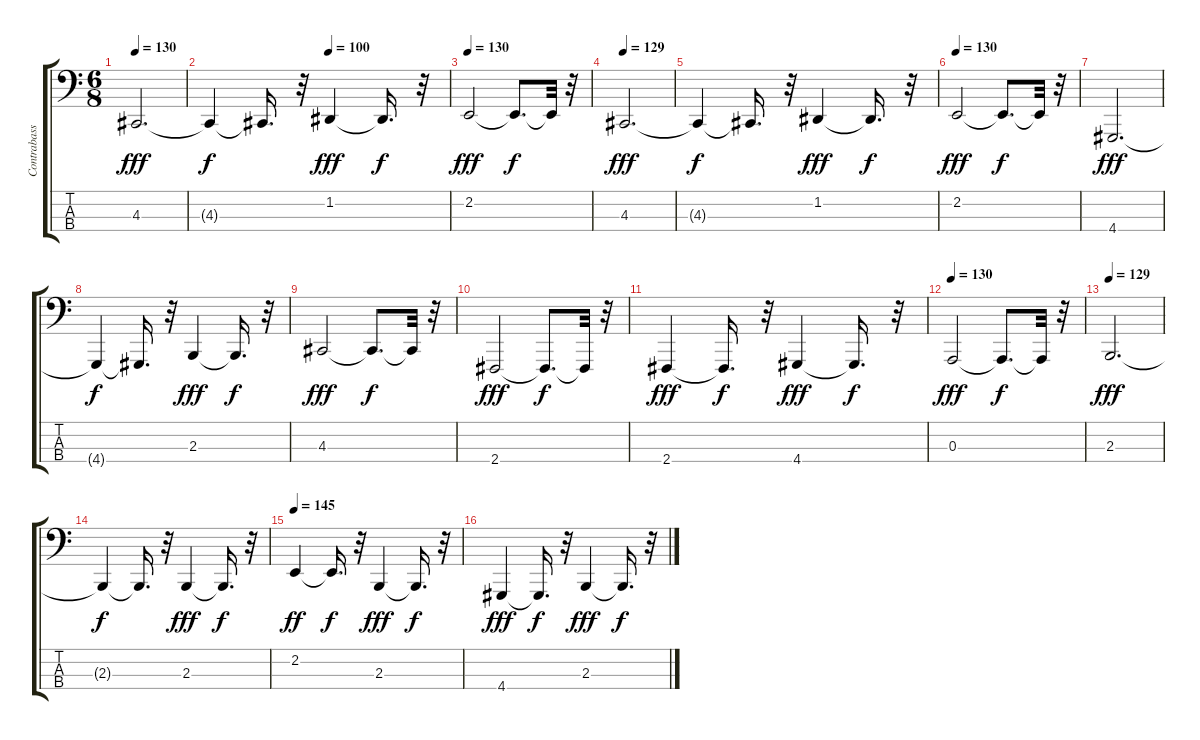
\track ("Contrabasses" "Contrabass") {instrument pizzicatostrings}
\staff {score tabs}
\tuning (G2 D2 A1 E1) {hide}
\ts (6 8)
\tempo 130
\clef f4
\ks c
4.3.2{d dy fff} |
\tempo (100 0.5)
4.3{t}.4{dy f} 4.3{t}.16{d} r.32 1.2.4{dy fff} 1.2{t}.16{d dy f} r.32 |
\tempo 130
2.2.2{dy fff} 2.2{t}.8{d dy f} 2.2{t}.32 r.32 |
\tempo 129
4.3.2{d dy fff} |
4.3{t}.4{dy f} 4.3{t}.16{d} r.32 1.2.4{dy fff} 1.2{t}.16{d dy f} r.32 |
\tempo 130
2.2.2{dy fff} 2.2{t}.8{d dy f} 2.2{t}.32 r.32 |
4.4.2{d dy fff} |
4.4{t}.4{dy f} 4.4{t}.16{d} r.32 2.3.4{dy fff} 2.3{t}.16{d dy f} r.32 |
4.3.2{dy fff} 4.3{t}.8{d dy f} 4.3{t}.32 r.32 |
2.4.2{dy fff} 2.4{t}.8{d dy f} 2.4{t}.32 r.32 |
2.4.4{dy fff} 2.4{t}.16{d dy f} r.32 4.4.4{dy fff} 4.4{t}.16{d dy f} r.32 |
\tempo 130
0.3.2{dy fff} 0.3{t}.8{d dy f} 0.3{t}.32 r.32 |
\tempo 129
2.3.2{d dy fff} |
2.3{t}.4{dy f} 2.3{t}.16{d} r.32 2.3.4{dy fff} 2.3{t}.16{d dy f} r.32 |
\tempo 145
2.2.4{dy ff} 2.2{t}.16{d dy f} r.32 2.3.4{dy fff} 2.3{t}.16{d dy f} r.32 |
4.4.4{dy fff} 4.4{t}.16{d dy f} r.32 2.3.4{dy fff} 2.3{t}.16{d dy f} r.32
